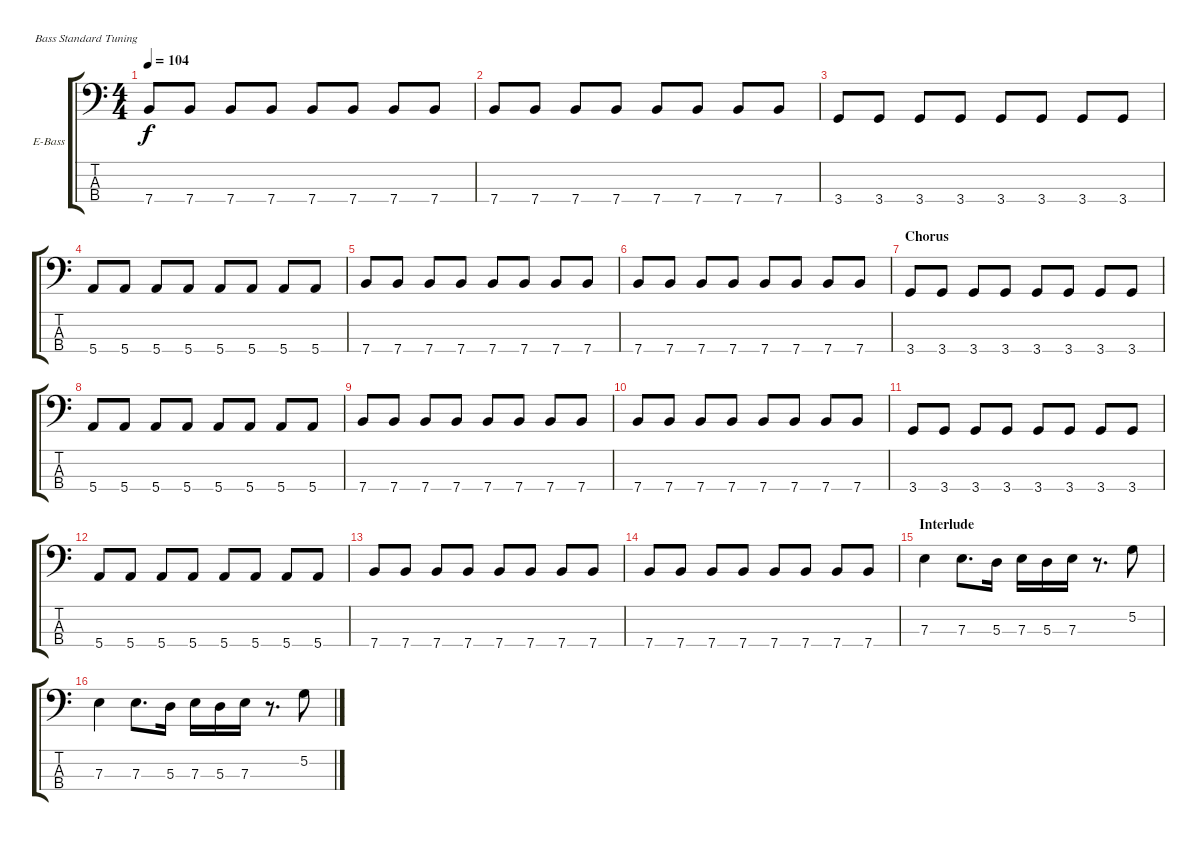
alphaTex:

\defaultSystemsLayout 4
\bracketExtendMode groupsimilarinstruments
\firstSystemTrackNameOrientation horizontal
\otherSystemsTrackNameOrientation horizontal
\track ("Electric Bass" "E-Bass") {instrument electricbassfinger}
\staff {score tabs}
\tuning (G2 D2 A1 E1)
\ts (4 4)
\tempo 104
\clef f4
\ks c
7.4.8{dy f} 7.4.8 7.4.8 7.4.8 7.4.8 7.4.8 7.4.8 7.4.8 |
7.4.8 7.4.8 7.4.8 7.4.8 7.4.8 7.4.8 7.4.8 7.4.8 |
3.4.8 3.4.8 3.4.8 3.4.8 3.4.8 3.4.8 3.4.8 3.4.8 |
5.4.8 5.4.8 5.4.8 5.4.8 5.4.8 5.4.8 5.4.8 5.4.8 |
7.4.8 7.4.8 7.4.8 7.4.8 7.4.8 7.4.8 7.4.8 7.4.8 |
7.4.8 7.4.8 7.4.8 7.4.8 7.4.8 7.4.8 7.4.8 7.4.8 |
\section ("" "Chorus")
3.4.8 3.4.8 3.4.8 3.4.8 3.4.8 3.4.8 3.4.8 3.4.8 |
5.4.8 5.4.8 5.4.8 5.4.8 5.4.8 5.4.8 5.4.8 5.4.8 |
7.4.8 7.4.8 7.4.8 7.4.8 7.4.8 7.4.8 7.4.8 7.4.8 |
7.4.8 7.4.8 7.4.8 7.4.8 7.4.8 7.4.8 7.4.8 7.4.8 |
3.4.8 3.4.8 3.4.8 3.4.8 3.4.8 3.4.8 3.4.8 3.4.8 |
5.4.8 5.4.8 5.4.8 5.4.8 5.4.8 5.4.8 5.4.8 5.4.8 |
7.4.8 7.4.8 7.4.8 7.4.8 7.4.8 7.4.8 7.4.8 7.4.8 |
7.4.8 7.4.8 7.4.8 7.4.8 7.4.8 7.4.8 7.4.8 7.4.8 |
\section ("" "Interlude")
7.3.4 7.3.8{d} 5.3.16 7.3.16 5.3.16 7.3.16 r.8{d} 5.2.8 |
7.3.4 7.3.8{d} 5.3.16 7.3.16 5.3.16 7.3.16 r.8{d} 5.2.8
